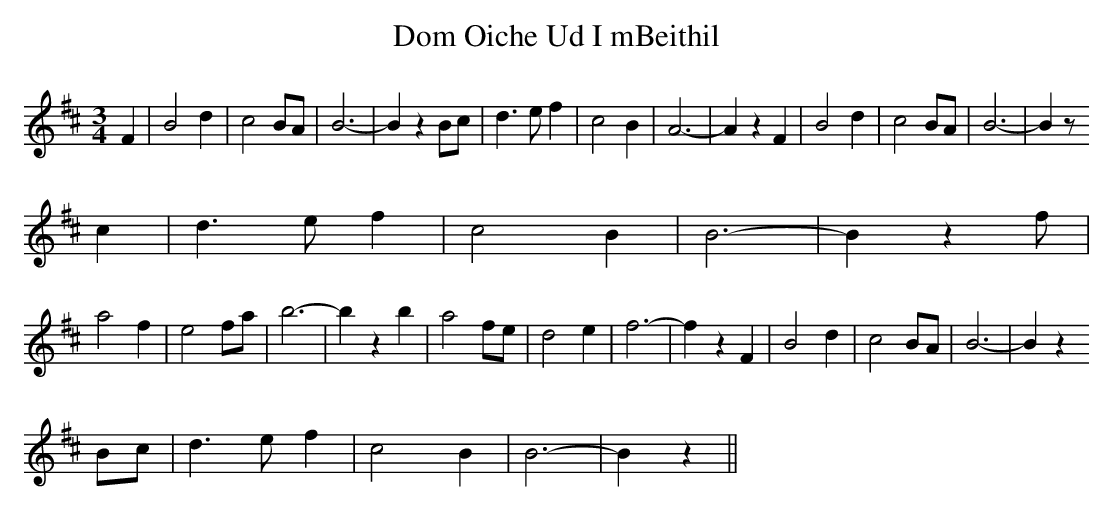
X:1
T:Dom Oiche Ud I mBeithil
M:3/4
K:D
F2|B4d2|c4 BA|B6-|B2 z2 Bc|d3e f2|c4 B2|A6-|A2 z2 F2|B4d2|c4 BA|B6-|B2 z
2
c2|d3 ef2|c4 B2|B6-|B2z2 f|
a4 f2|e4 fa|b6-|b2 z2 b2|a4 fe|d4 e2|f6-|f2 z2 F2|B4d2|c4 BA|B6-|B2 z2
Bc|d3 ef2|c4 B2|B6-|B2 z2 ||
